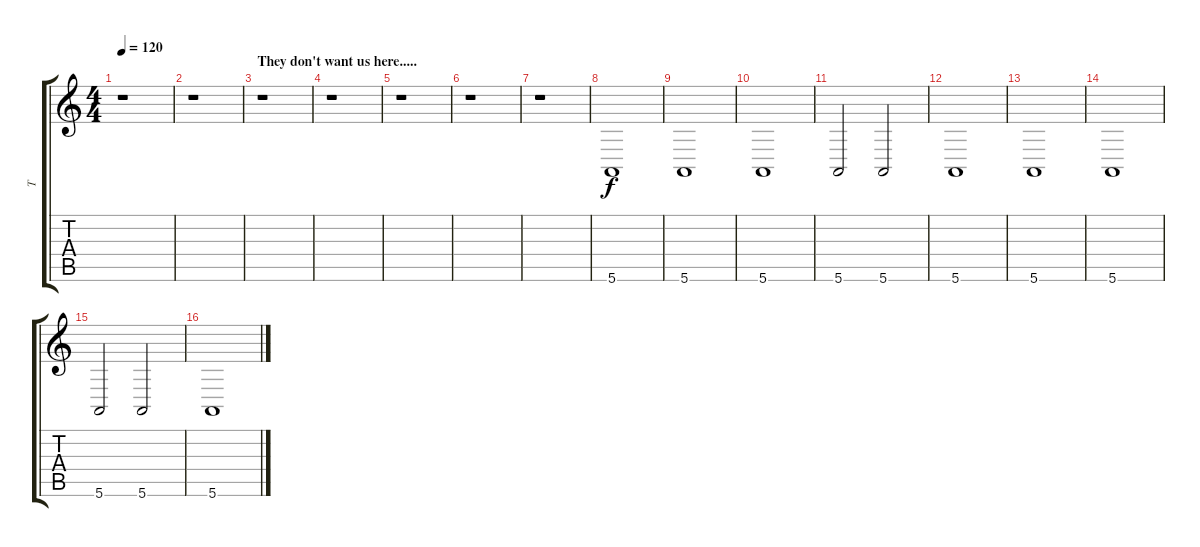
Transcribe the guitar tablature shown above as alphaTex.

\track ("T" "T") {instrument timpani}
\staff {score tabs}
\tuning (E4 B3 G3 D3 A2 E2) {hide}
\ts (4 4)
\tempo 120
\clef g2
\ks c
r.1{dy f} |
r.1 |
\section ("" "They don't want us here.....")
r.1 |
r.1 |
r.1 |
r.1 |
r.1 |
5.6.1 |
5.6.1 |
5.6.1 |
5.6.2 5.6.2 |
5.6.1 |
5.6.1 |
5.6.1 |
5.6.2 5.6.2 |
5.6.1
